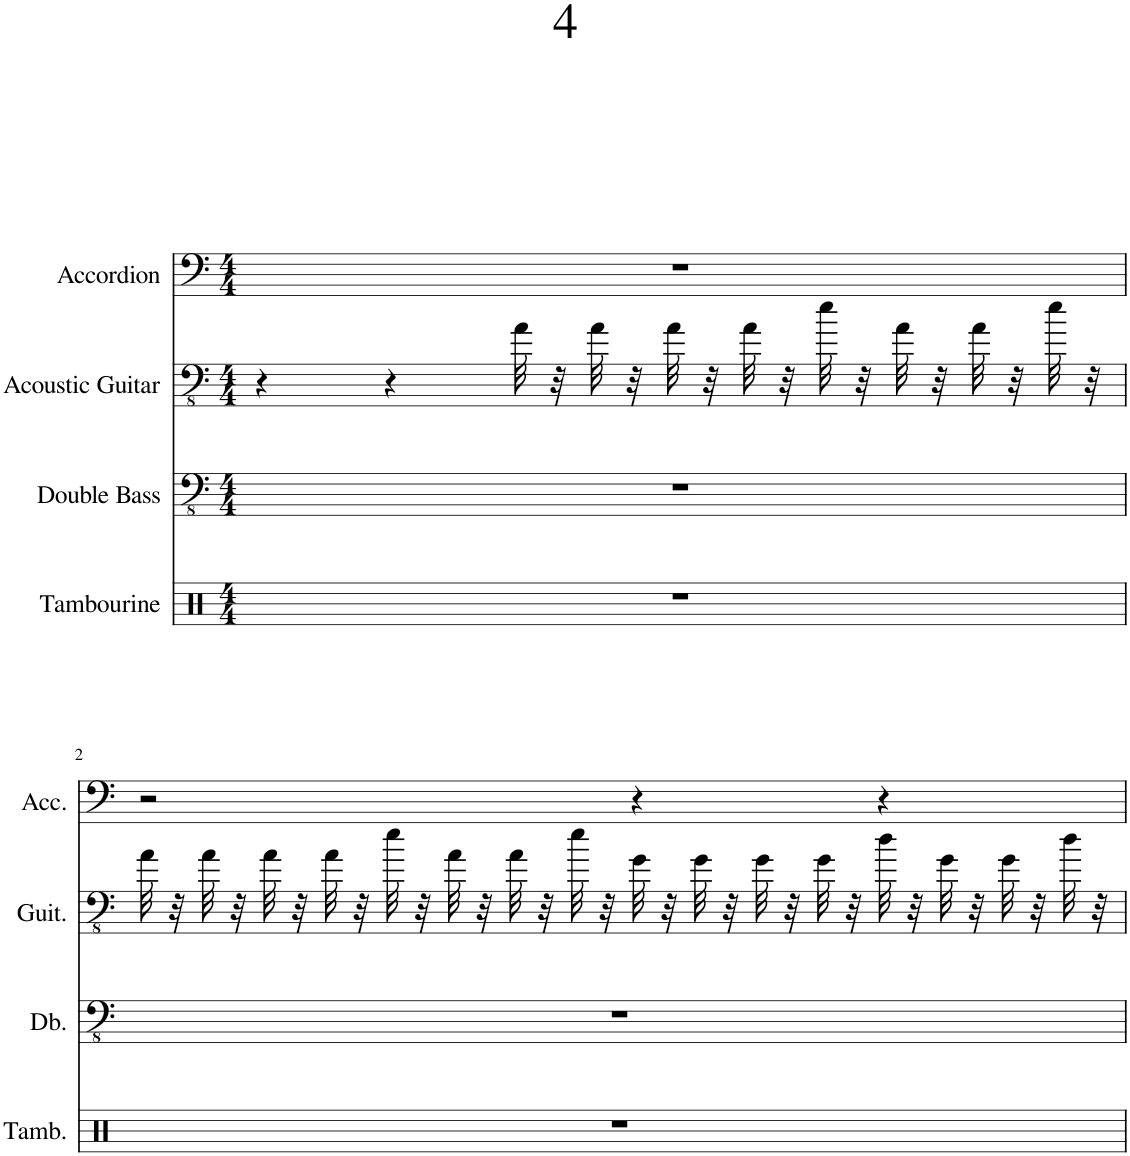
**kern	**kern	**kern	**kern
*part4	*part3	*part2	*part1
*staff4	*staff3	*staff2	*staff1
*I"Tambourine	*I"Double Bass	*I"Acoustic Guitar	*I"Accordion
*I'Tamb.	*I'Db.	*I'Guit.	*I'Acc.
*clefX	*clefFv4	*clefFv4	*clefF4
*	*Trd7c12	*	*
*k[]	*k[]	*k[]	*k[]
*M4/4	*M4/4	*M4/4	*M4/4
=1	=1	=1	=1
1r	1r	4r	1r
.	.	4r	.
.	.	32A\	.
.	.	32r	.
.	.	32A\	.
.	.	32r	.
.	.	32A\	.
.	.	32r	.
.	.	32A\	.
.	.	32r	.
.	.	32e\	.
.	.	32r	.
.	.	32A\	.
.	.	32r	.
.	.	32A\	.
.	.	32r	.
.	.	32e\	.
.	.	32r	.
!!LO:LB:g=z
=2	=2	=2	=2
1r	1r	32A\	2r
.	.	32r	.
.	.	32A\	.
.	.	32r	.
.	.	32A\	.
.	.	32r	.
.	.	32A\	.
.	.	32r	.
.	.	32e\	.
.	.	32r	.
.	.	32A\	.
.	.	32r	.
.	.	32A\	.
.	.	32r	.
.	.	32e\	.
.	.	32r	.
.	.	32G\	4r
.	.	32r	.
.	.	32G\	.
.	.	32r	.
.	.	32G\	.
.	.	32r	.
.	.	32G\	.
.	.	32r	.
.	.	32d\	4r
.	.	32r	.
.	.	32G\	.
.	.	32r	.
.	.	32G\	.
.	.	32r	.
.	.	32d\	.
.	.	32r	.
=	=	=	=
*-	*-	*-	*-
